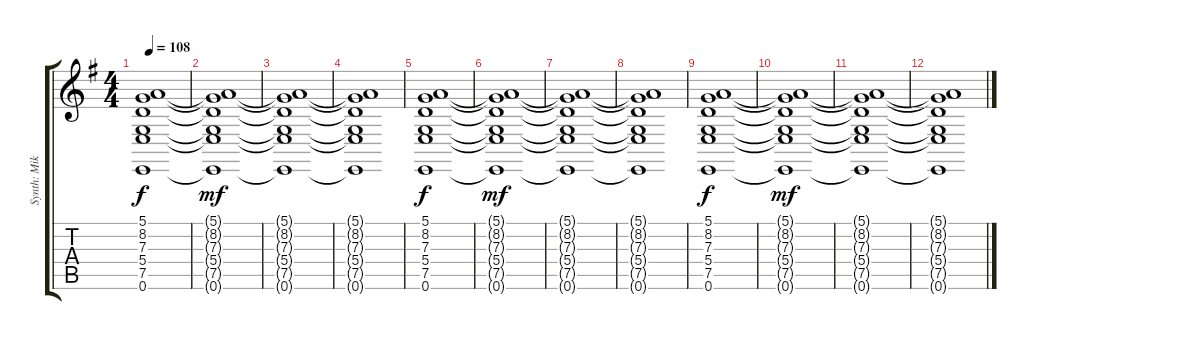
\track ("Synth: Mike" "Synth: Mik") {instrument stringensemble1}
\staff {score tabs}
\tuning (E4 B3 G3 D3 A2 E2) {hide}
\ts (4 4)
\tempo 108
\clef g2
\ks g
(5.1 8.2 7.3 5.4 7.5 0.6).1{dy f} |
(5.1{t} 8.2{t} 7.3{t} 5.4{t} 7.5{t} 0.6{t}).1{dy mf} |
(5.1{t} 8.2{t} 7.3{t} 5.4{t} 7.5{t} 0.6{t}).1 |
(5.1{t} 8.2{t} 7.3{t} 5.4{t} 7.5{t} 0.6{t}).1 |
(5.1 8.2 7.3 5.4 7.5 0.6).1{dy f} |
(5.1{t} 8.2{t} 7.3{t} 5.4{t} 7.5{t} 0.6{t}).1{dy mf} |
(5.1{t} 8.2{t} 7.3{t} 5.4{t} 7.5{t} 0.6{t}).1 |
(5.1{t} 8.2{t} 7.3{t} 5.4{t} 7.5{t} 0.6{t}).1 |
(5.1 8.2 7.3 5.4 7.5 0.6).1{dy f} |
(5.1{t} 8.2{t} 7.3{t} 5.4{t} 7.5{t} 0.6{t}).1{dy mf} |
(5.1{t} 8.2{t} 7.3{t} 5.4{t} 7.5{t} 0.6{t}).1 |
(5.1{t} 8.2{t} 7.3{t} 5.4{t} 7.5{t} 0.6{t}).1
